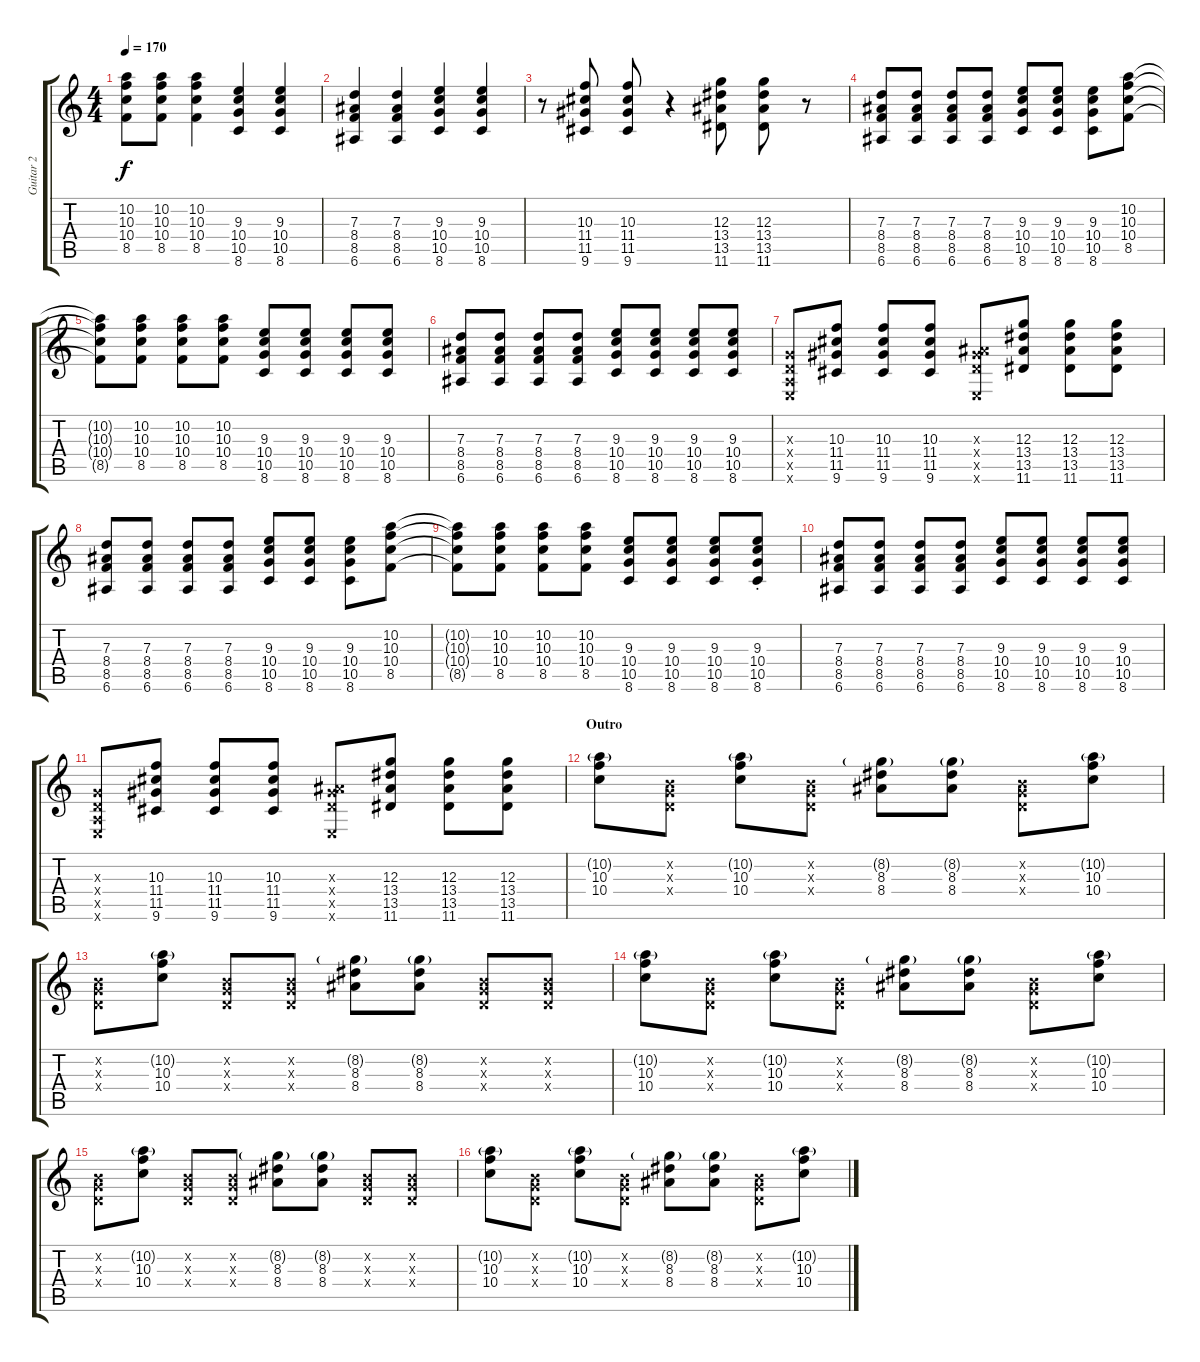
\track ("Guitar 2" "Guitar 2") {instrument distortionguitar}
\staff {score tabs}
\tuning (E4 B3 G3 D3 A2 E2) {hide}
\ts (4 4)
\tempo 170
\clef g2
\ks c
(10.2{t} 10.3{t} 10.4{t} 8.5{t}).8{dy f} (10.2 10.3 10.4 8.5).8 (10.2 10.3 10.4 8.5).4 (9.3 10.4 10.5 8.6).4 (9.3 10.4 10.5 8.6).4 |
(7.3 8.4 8.5 6.6).4 (7.3 8.4 8.5 6.6).4 (9.3 10.4 10.5 8.6).4 (9.3 10.4 10.5 8.6).4 |
r.8 (10.3 11.4 11.5 9.6).8 (10.3 11.4 11.5 9.6).8 r.4 (12.3 13.4 13.5 11.6).8 (12.3 13.4 13.5 11.6).8 r.8 |
(7.3 8.4 8.5 6.6).8 (7.3 8.4 8.5 6.6).8 (7.3 8.4 8.5 6.6).8 (7.3 8.4 8.5 6.6).8 (9.3 10.4 10.5 8.6).8 (9.3 10.4 10.5 8.6).8 (9.3 10.4 10.5 8.6).8 (10.2 10.3 10.4 8.5).8 |
(10.2{t} 10.3{t} 10.4{t} 8.5{t}).8 (10.2 10.3 10.4 8.5).8 (10.2 10.3 10.4 8.5).8 (10.2 10.3 10.4 8.5).8 (9.3 10.4 10.5 8.6).8 (9.3 10.4 10.5 8.6).8 (9.3 10.4 10.5 8.6).8 (9.3 10.4 10.5 8.6).8 |
(7.3 8.4 8.5 6.6).8 (7.3 8.4 8.5 6.6).8 (7.3 8.4 8.5 6.6).8 (7.3 8.4 8.5 6.6).8 (9.3 10.4 10.5 8.6).8 (9.3 10.4 10.5 8.6).8 (9.3 10.4 10.5 8.6).8 (9.3 10.4 10.5 8.6).8 |
(0.3{x} 0.4{x} 0.5{x} 0.6{x}).8 (10.3 11.4 11.5 9.6).8 (10.3 11.4 11.5 9.6).8 (10.3 11.4 11.5 9.6).8 (1.3{x} 0.4{x} 13.5{x} 0.6{x}).8 (12.3 13.4 13.5 11.6).8 (12.3 13.4 13.5 11.6).8 (12.3 13.4 13.5 11.6).8 |
(7.3 8.4 8.5 6.6).8 (7.3 8.4 8.5 6.6).8 (7.3 8.4 8.5 6.6).8 (7.3 8.4 8.5 6.6).8 (9.3 10.4 10.5 8.6).8 (9.3 10.4 10.5 8.6).8 (9.3 10.4 10.5 8.6).8 (10.2 10.3 10.4 8.5).8 |
(10.2{t} 10.3{t} 10.4{t} 8.5{t}).8 (10.2 10.3 10.4 8.5).8 (10.2 10.3 10.4 8.5).8 (10.2 10.3 10.4 8.5).8 (9.3 10.4 10.5 8.6).8 (9.3 10.4 10.5 8.6).8 (9.3 10.4 10.5 8.6).8 (9.3{st} 10.4{st} 10.5{st} 8.6{st}).8 |
(7.3 8.4 8.5 6.6).8 (7.3 8.4 8.5 6.6).8 (7.3 8.4 8.5 6.6).8 (7.3 8.4 8.5 6.6).8 (9.3 10.4 10.5 8.6).8 (9.3 10.4 10.5 8.6).8 (9.3 10.4 10.5 8.6).8 (9.3 10.4 10.5 8.6).8 |
(0.3{x} 0.4{x} 0.5{x} 0.6{x}).8 (10.3 11.4 11.5 9.6).8 (10.3 11.4 11.5 9.6).8 (10.3 11.4 11.5 9.6).8 (1.3{x} 0.4{x} 13.5{x} 0.6{x}).8 (12.3 13.4 13.5 11.6).8 (12.3 13.4 13.5 11.6).8 (12.3 13.4 13.5 11.6).8 |
\section ("" "Outro")
(10.2{g} 10.3 10.4).8 (0.2{x} 0.3{x} 0.4{x}).8 (10.2{g} 10.3 10.4).8 (0.2{x} 0.3{x} 0.4{x}).8 (8.2{g} 8.3 8.4).8 (8.2{g} 8.3 8.4).8 (0.2{x} 0.3{x} 0.4{x}).8 (10.2{g} 10.3 10.4).8 |
(0.2{x} 0.3{x} 0.4{x}).8 (10.2{g} 10.3 10.4).8 (0.2{x} 0.3{x} 0.4{x}).8 (0.2{x} 0.3{x} 0.4{x}).8 (8.2{g} 8.3 8.4).8 (8.2{g} 8.3 8.4).8 (0.2{x} 0.3{x} 0.4{x}).8 (0.2{x} 0.3{x} 0.4{x}).8 |
(10.2{g} 10.3 10.4).8 (0.2{x} 0.3{x} 0.4{x}).8 (10.2{g} 10.3 10.4).8 (0.2{x} 0.3{x} 0.4{x}).8 (8.2{g} 8.3 8.4).8 (8.2{g} 8.3 8.4).8 (0.2{x} 0.3{x} 0.4{x}).8 (10.2{g} 10.3 10.4).8 |
(0.2{x} 0.3{x} 0.4{x}).8 (10.2{g} 10.3 10.4).8 (0.2{x} 0.3{x} 0.4{x}).8 (0.2{x} 0.3{x} 0.4{x}).8 (8.2{g} 8.3 8.4).8 (8.2{g} 8.3 8.4).8 (0.2{x} 0.3{x} 0.4{x}).8 (0.2{x} 0.3{x} 0.4{x}).8 |
(10.2{g} 10.3 10.4).8 (0.2{x} 0.3{x} 0.4{x}).8 (10.2{g} 10.3 10.4).8 (0.2{x} 0.3{x} 0.4{x}).8 (8.2{g} 8.3 8.4).8 (8.2{g} 8.3 8.4).8 (0.2{x} 0.3{x} 0.4{x}).8 (10.2{g} 10.3 10.4).8
